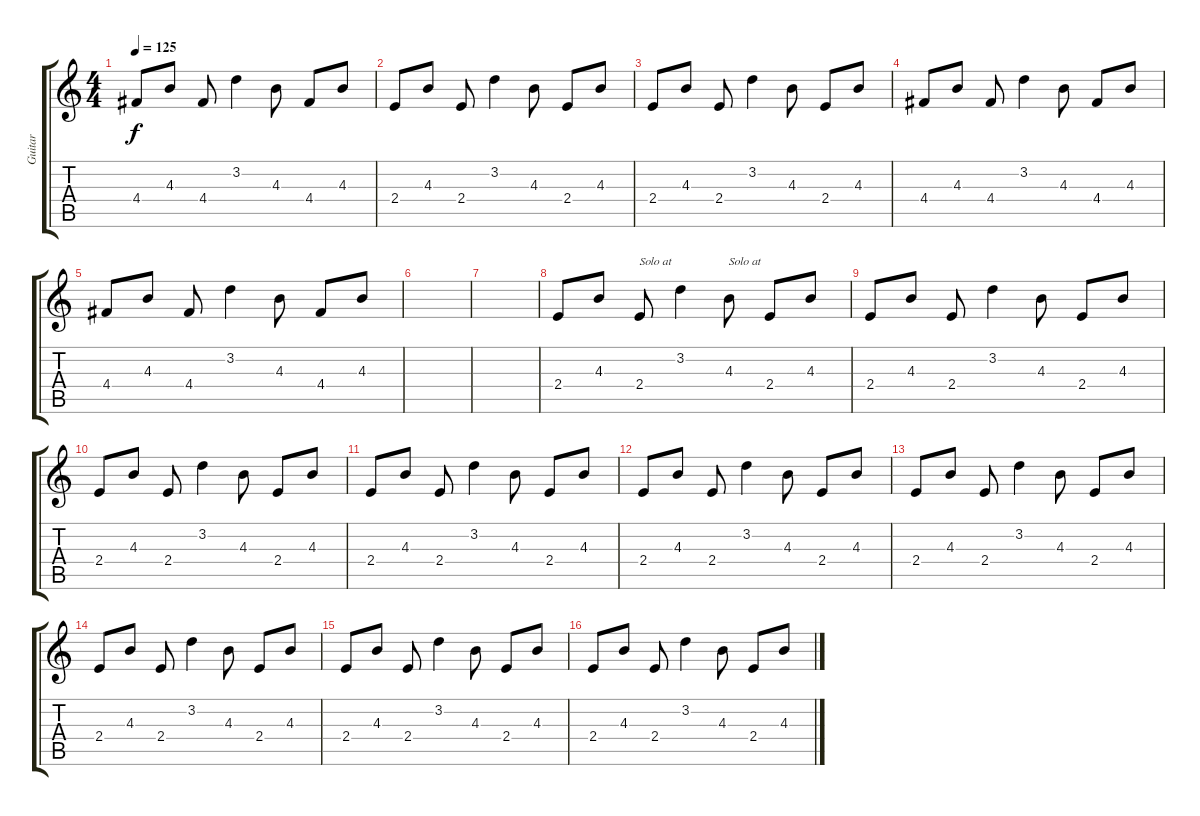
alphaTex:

\track ("Guitar" "Guitar") {instrument overdrivenguitar}
\staff {score tabs}
\tuning (E4 B3 G3 D3 A2 E2) {hide}
\ts (4 4)
\tempo 125
\clef g2
\ks c
4.4.8{dy f} 4.3.8 4.4.8 3.2.4 4.3.8 4.4.8 4.3.8 |
2.4.8 4.3.8 2.4.8 3.2.4 4.3.8 2.4.8 4.3.8 |
2.4.8 4.3.8 2.4.8 3.2.4 4.3.8 2.4.8 4.3.8 |
4.4.8 4.3.8 4.4.8 3.2.4 4.3.8 4.4.8 4.3.8 |
4.4.8 4.3.8 4.4.8 3.2.4 4.3.8 4.4.8 4.3.8 |
|
|
2.4.8 4.3.8 2.4.8{txt "Solo at"} 3.2.4 4.3.8{txt "Solo at"} 2.4.8 4.3.8 |
2.4.8 4.3.8 2.4.8 3.2.4 4.3.8 2.4.8 4.3.8 |
2.4.8 4.3.8 2.4.8 3.2.4 4.3.8 2.4.8 4.3.8 |
2.4.8 4.3.8 2.4.8 3.2.4 4.3.8 2.4.8 4.3.8 |
2.4.8 4.3.8 2.4.8 3.2.4 4.3.8 2.4.8 4.3.8 |
2.4.8 4.3.8 2.4.8 3.2.4 4.3.8 2.4.8 4.3.8 |
2.4.8 4.3.8 2.4.8 3.2.4 4.3.8 2.4.8 4.3.8 |
2.4.8 4.3.8 2.4.8 3.2.4 4.3.8 2.4.8 4.3.8 |
2.4.8 4.3.8 2.4.8 3.2.4 4.3.8 2.4.8 4.3.8
